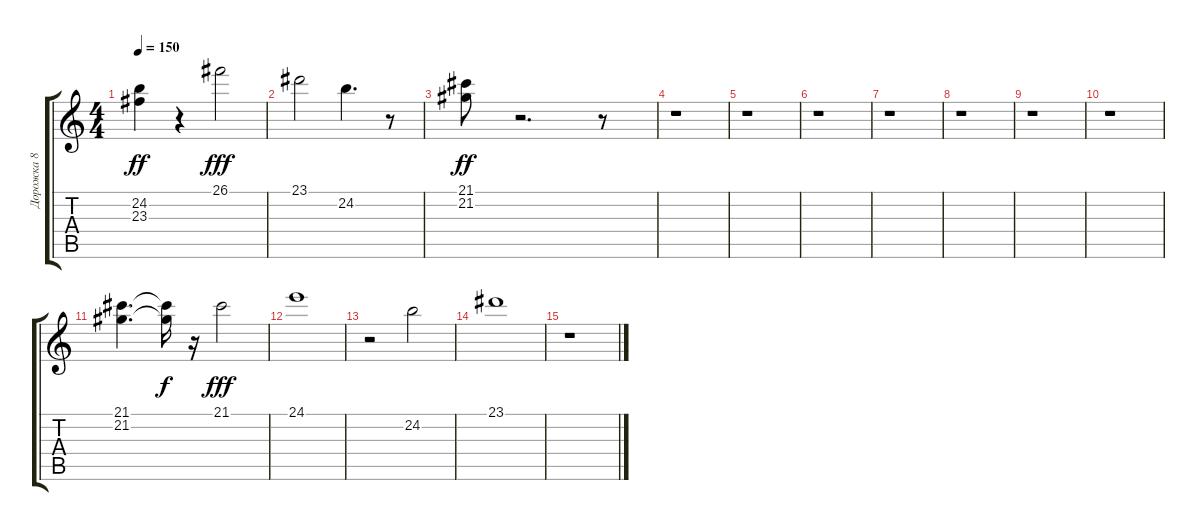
\track ("Дорожка 8" "Дорожка 8") {instrument acousticgrandpiano}
\staff {score tabs}
\tuning (E4 B3 G3 D3 A2 E2) {hide}
\ts (4 4)
\tempo 150
\clef g2
\ks c
(24.2 23.3).4{dy ff instrument tubularbells} r.4 26.1.2{dy fff instrument marimba} |
23.1.2 24.2.4{d} r.8 |
(21.1 21.2).8{dy ff instrument tubularbells} r.2{d} r.8 |
r.1 |
r.1 |
r.1 |
r.1 |
r.1 |
r.1 |
r.1 |
(21.1 21.2).4{d} (21.1{t} 21.2{t}).16{dy f} r.16 21.1.2{dy fff instrument marimba} |
24.1.1 |
r.2 24.2.2 |
23.1.1 |
r.1
